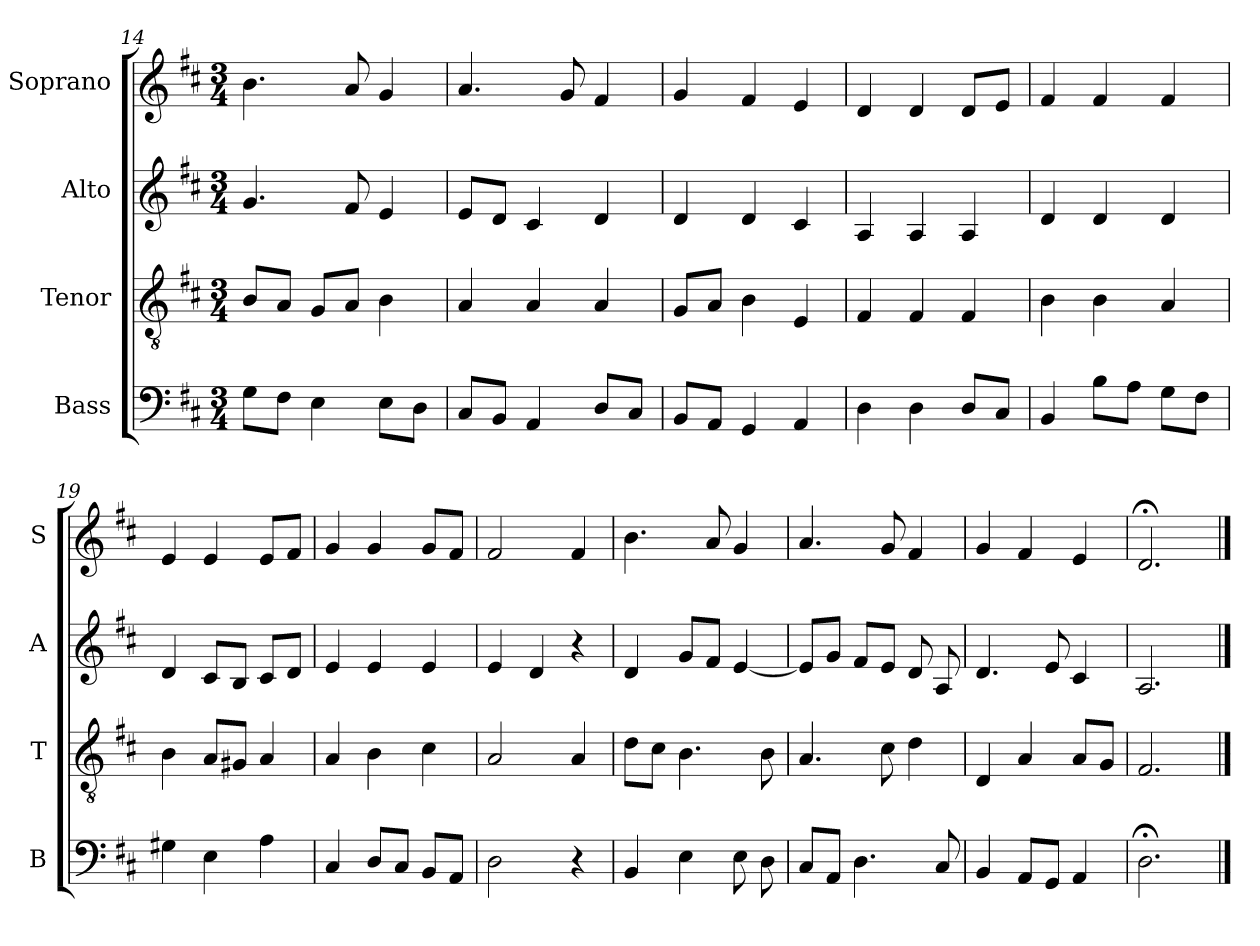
**kern	**kern	**kern	**kern
*part4	*part3	*part2	*part1
*staff4	*staff3	*staff2	*staff1
*I"Bass	*I"Tenor	*I"Alto	*I"Soprano
*I'B	*I'T	*I'A	*I'S
*clefF4	*clefGv2	*clefG2	*clefG2
*k[f#c#]	*k[f#c#]	*k[f#c#]	*k[f#c#]
*D:	*D:	*D:	*D:
*M3/4	*M3/4	*M3/4	*M3/4
=14	=14	=14	=14
8GL	8BL	4.g	4.b
8F#J	8AJ	.	.
4E	8GL	.	.
.	8AJ	8f#	8a
8EL	4B	4e	4g
8DJ	.	.	.
=15	=15	=15	=15
8C#L	4A	8eL	4.a
8BBJ	.	8dJ	.
4AA	4A	4c#	.
.	.	.	8g
8DL	4A	4d	4f#
8C#J	.	.	.
=16	=16	=16	=16
8BBL	8GL	4d	4g
8AAJ	8AJ	.	.
4GG	4B	4d	4f#
4AA	4E	4c#	4e
=17	=17	=17	=17
4D	4F#	4A	4d
4D	4F#	4A	4d
8DL	4F#	4A	8dL
8C#J	.	.	8eJ
=18	=18	=18	=18
4BB	4B	4d	4f#
8BL	4B	4d	4f#
8AJ	.	.	.
8GL	4A	4d	4f#
8F#J	.	.	.
=19	=19	=19	=19
4G#Xi	4Bi	4di	4ei
4E	8AL	8c#L	4e
.	8G#XJ	8BJ	.
4A	4A	8c#L	8eL
.	.	8dJ	8f#J
=20	=20	=20	=20
4C#i	4Ai	4ei	4gi
8DL	4B	4e	4g
8C#J	.	.	.
8BBL	4c#	4e	8gL
8AAJ	.	.	8f#J
=21	=21	=21	=21
2D	2A	4e	2f#
.	.	4d	.
4r	4A	4r	4f#
=22	=22	=22	=22
4BB	8dL	4d	4.b
.	8c#J	.	.
4E	4.B	8gL	.
.	.	8f#J	8a
8E	.	[4e	4g
8D	8B	.	.
=23	=23	=23	=23
8C#L	4.A	8eL]	4.a
8AAJ	.	8gJ	.
4.D	.	8f#L	.
.	8c#	8eJ	8g
.	4d	8d	4f#
8C#	.	8A	.
=24	=24	=24	=24
4BB	4D	4.d	4g
8AAL	4A	.	4f#
8GGJ	.	8e	.
4AA	8AL	4c#	4e
.	8GJ	.	.
=25	=25	=25	=25
2.D;<	2.F#	2.A	2.d;<
==	==	==	==
*-	*-	*-	*-
